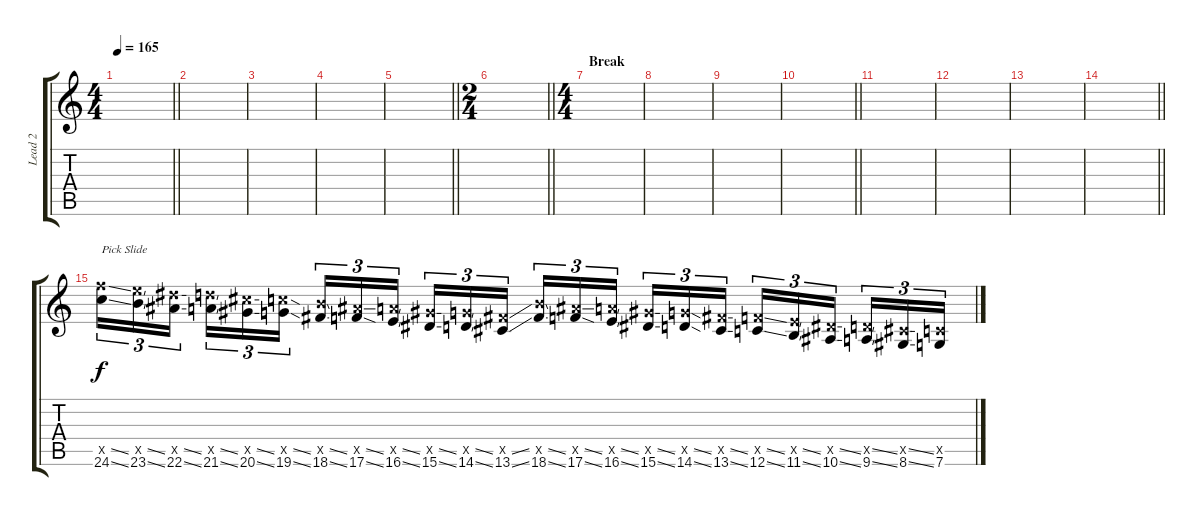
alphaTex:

\track ("Lead 2" "Lead 2") {instrument distortionguitar}
\staff {score tabs}
\tuning (C4 G3 Eb3 Bb2 F2 C2) {hide}
\ts (4 4)
\tempo 165
\clef g2
\barLineRight lightlight
\ks c
|
|
|
|
\barLineRight lightlight
|
\ts (2 4)
\barLineRight lightlight
|
\ts (4 4)
\section ("" "Break")
|
|
|
\barLineRight lightlight
|
|
|
|
\barLineRight lightlight
|
(24.5{ss x} 24.6{ss}).16{tu (3 2) txt "Pick Slide"} (23.5{ss x} 23.6{ss}).16{tu (3 2)} (22.5{ss x} 22.6{ss}).16{tu (3 2) beam splitsecondary} (21.5{ss x} 21.6{ss}).16{tu (3 2)} (20.5{ss x} 20.6{ss}).16{tu (3 2)} (19.5{ss x} 19.6{ss}).16{tu (3 2)} (18.5{ss x} 18.6{ss}).16{tu (3 2)} (17.5{ss x} 17.6{ss}).16{tu (3 2)} (16.5{ss x} 16.6{ss}).16{tu (3 2) beam splitsecondary} (15.5{ss x} 15.6{ss}).16{tu (3 2)} (14.5{ss x} 14.6{ss}).16{tu (3 2)} (13.5{ss x} 13.6{ss}).16{tu (3 2)} (18.5{ss x} 18.6{ss}).16{tu (3 2)} (17.5{ss x} 17.6{ss}).16{tu (3 2)} (16.5{ss x} 16.6{ss}).16{tu (3 2) beam splitsecondary} (15.5{ss x} 15.6{ss}).16{tu (3 2)} (14.5{ss x} 14.6{ss}).16{tu (3 2)} (13.5{ss x} 13.6{ss}).16{tu (3 2)} (12.5{ss x} 12.6{ss}).16{tu (3 2)} (11.5{ss x} 11.6{ss}).16{tu (3 2)} (10.5{ss x} 10.6{ss}).16{tu (3 2) beam splitsecondary} (9.5{ss x} 9.6{ss}).16{tu (3 2)} (8.5{ss x} 8.6{ss}).16{tu (3 2)} (7.5{x} 7.6).16{tu (3 2)}
